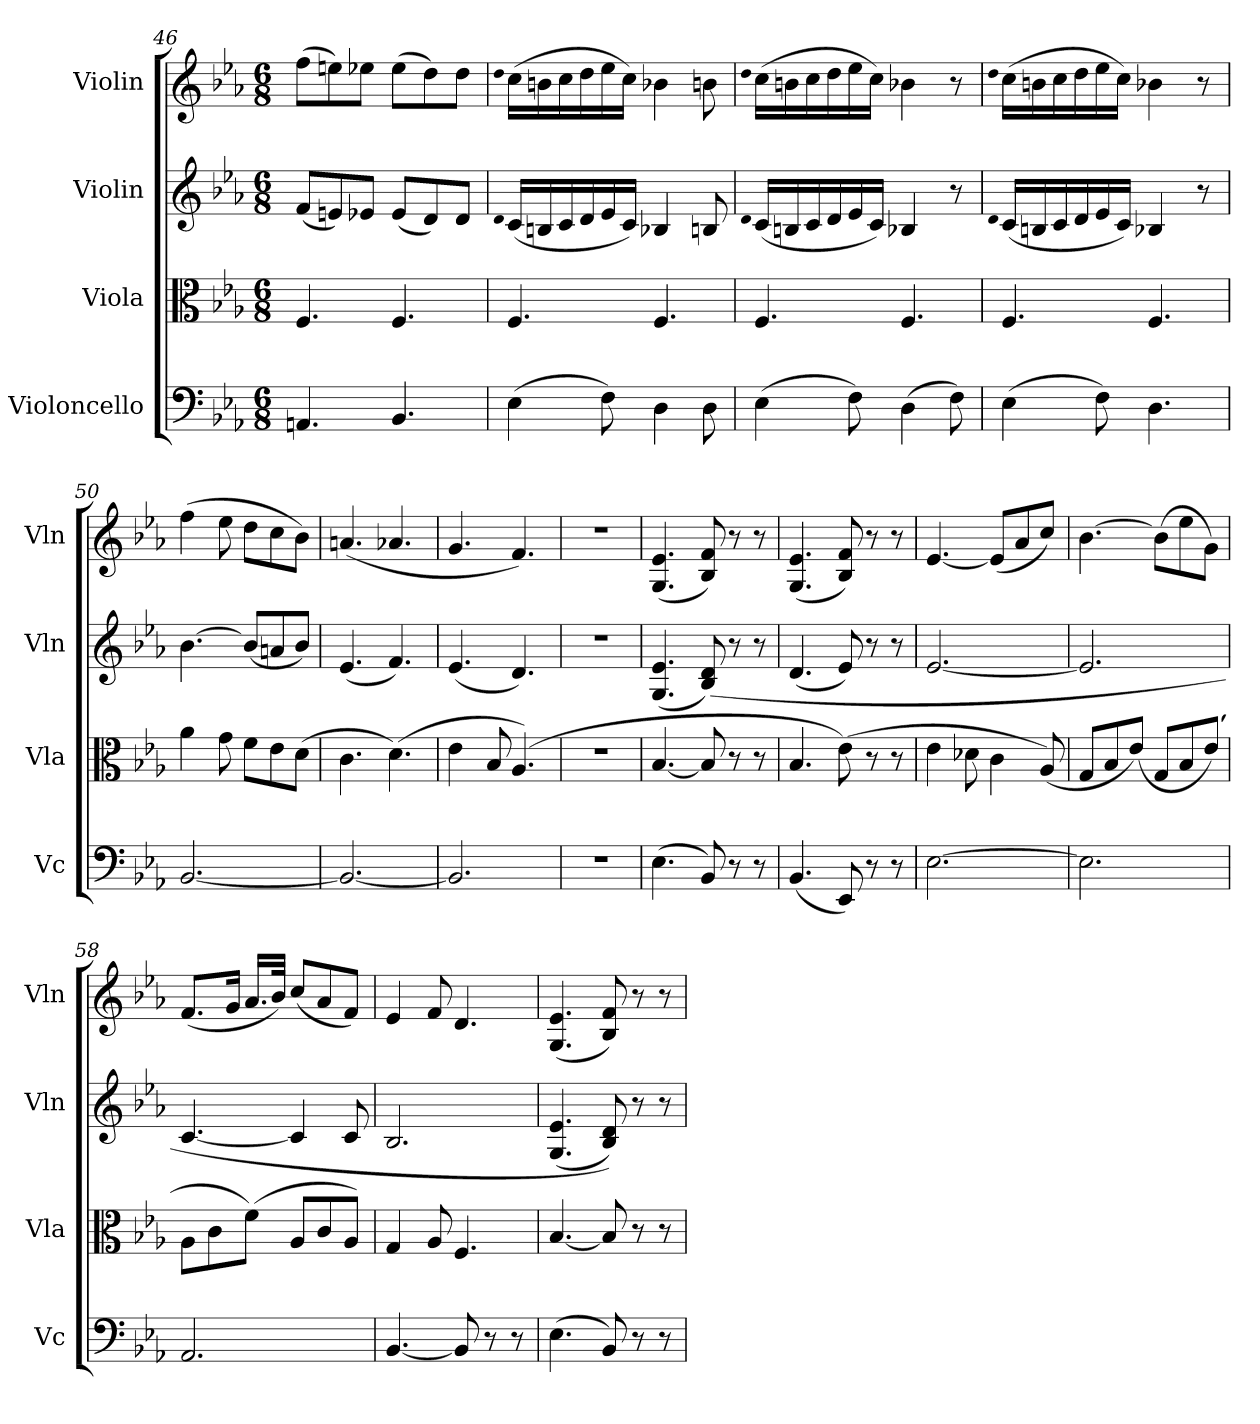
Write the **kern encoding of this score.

**kern	**kern	**kern	**kern
*part4	*part3	*part2	*part1
*staff4	*staff3	*staff2	*staff1
*I"Violoncello	*I"Viola	*I"Violin	*I"Violin
*I'Vc	*I'Vla	*I'Vln	*I'Vln
*clefF4	*clefC3	*clefG2	*clefG2
*k[b-e-a-]	*k[b-e-a-]	*k[b-e-a-]	*k[b-e-a-]
*M6/8	*M6/8	*M6/8	*M6/8
=46	=46	=46	=46
4.AAn/	4.F/	(8f/L	(8ff\L
.	.	8en/)	8een\)
.	.	8e-X/J	8ee-X\J
4.BB-/	4.F/	(8e-/L	(8ee-\L
.	.	8d/)	8dd\)
.	.	8d/J	8dd\J
=47	=47	=47	=47
.	.	qd	qdd
(4E-\	4.F/	(16c/LL	(16cc\LL
.	.	16Bn/	16bn\
.	.	16c/	16cc\
.	.	16d/	16dd\
8F\)	.	16e-/	16ee-\
.	.	16c/JJ)	16cc\JJ)
4D\	4.F/	4B-X/	4b-X\
8D\	.	8Bn/	8bn\
=48	=48	=48	=48
.	.	qd	qdd
(4E-\	4.F/	(16c/LL	(16cc\LL
.	.	16Bn/	16bn\
.	.	16c/	16cc\
.	.	16d/	16dd\
8F\)	.	16e-/	16ee-\
.	.	16c/JJ)	16cc\JJ)
(4D\	4.F/	4B-X/	4b-X\
8F\)	.	8r	8r
=49	=49	=49	=49
.	.	qd	qdd
(4E-\	4.F/	(16c/LL	(16cc\LL
.	.	16Bn/	16bn\
.	.	16c/	16cc\
.	.	16d/	16dd\
8F\)	.	16e-/	16ee-\
.	.	16c/JJ)	16cc\JJ)
4.D\	4.F/	4B-X/	4b-X\
.	.	8r	8r
=50	=50	=50	=50
[2.BB-/	4a-\	[4.b-\	(4ff\
.	8g\	.	8ee-\
.	8f\L	(8b-/L]	8dd\L
.	8e-\	8an/	8cc\
.	(8d\J	8b-/J)	8b-\J)
=51	=51	=51	=51
2.BB-/_	4.c\	(4.e-/	(4.an/
.	(4.d\)	4.f/)	4.a-X/
=52	=52	=52	=52
2.BB-/]	4e-\	(4.e-/	4.g/
.	8B-/	.	.
.	(4.A-/)	4.d/)	4.f/)
=53	=53	=53	=53
2.r	2.r	2.r	2.r
=54	=54	=54	=54
(4.E-\	[4.B-/	(4.G/ 4.e-/	(4.G/ 4.e-/
8BB-/)	8B-/]	(8B-/ 8d/)	8B-/ 8f/)
8r	8r	8r	8r
8r	8r	8r	8r
=55	=55	=55	=55
(4.BB-/	4.B-/	(4.d/	(4.G/ 4.e-/
8EE-/)	(8e-\)	8e-/)	8B-/ 8f/)
8r	8r	8r	8r
8r	8r	8r	8r
=56	=56	=56	=56
[2.E-\	4e-\	[2.e-/	[4.e-/
.	8d-X\	.	.
.	4c\	.	(8e-/L]
.	.	.	8a-/
.	(8A-/)	.	8cc/J)
=57	=57	=57	=57
2.E-\]	8G/L	2.e-/]	[4.b-\
.	8B-/	.	.
.	(8e-/J)	.	.
.	8G/L	.	(8b-\L]
.	8B-/	.	8ee-\
.	(8e-/J)	.	8g\J)
=58	=58	=58	=58
2.AA-/	8A-\L	[4.c/	(8.f/L
.	8c\	.	.
.	.	.	16g/Jk
.	(8f\J)	.	16.a-/LL
.	.	.	32b-/JJk)
.	8A-/L	4c/]	(8cc/L
.	8c/	.	8a-/
.	8A-/J)	8c/	8f/J)
=59	=59	=59	=59
[4.BB-/	4G/	2.B-/	4e-/
.	8A-/	.	8f/
8BB-/]	4.F/	.	4.d/
8r	.	.	.
8r	.	.	.
=60	=60	=60	=60
(4.E-\	[4.B-/	(4.G/ 4.e-/	(4.G/ 4.e-/
8BB-/)	8B-/]	8B-/ 8d/))	8B-/ 8f/)
8r	8r	8r	8r
8r	8r	8r	8r
=	=	=	=
*-	*-	*-	*-
